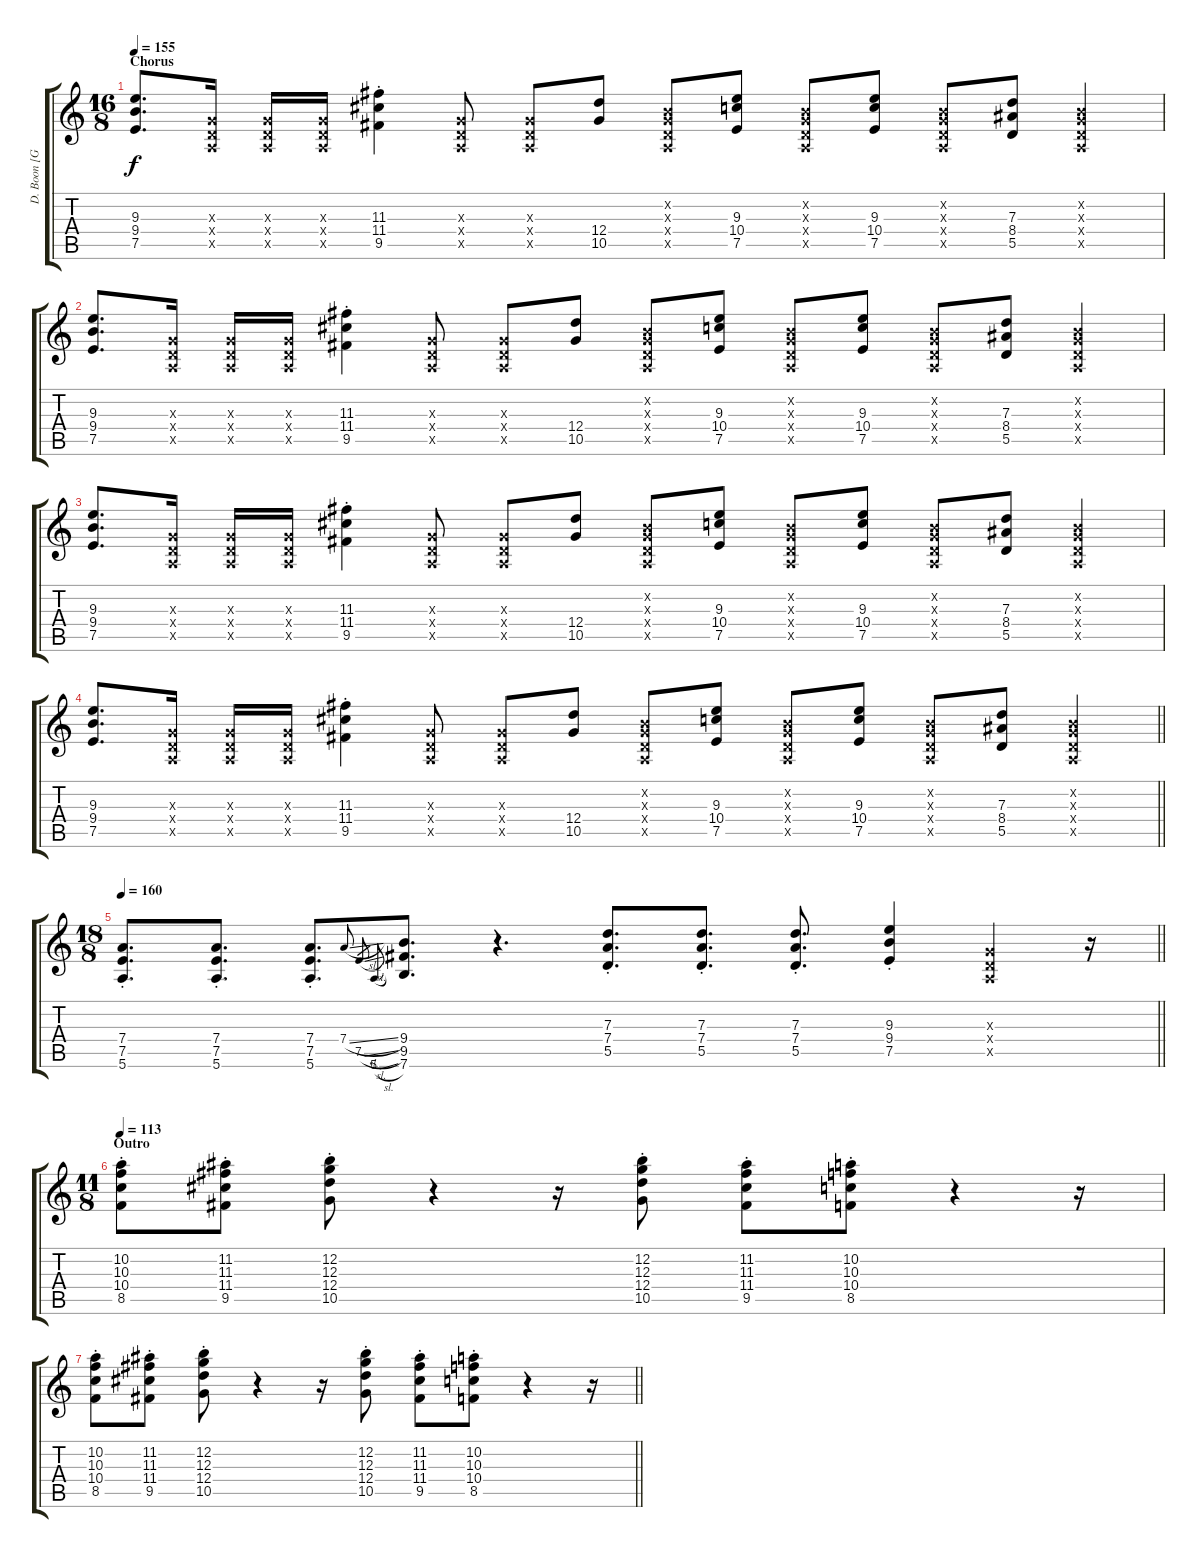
\track ("D. Boon [Guitar]" "D. Boon [G") {instrument distortionguitar}
\staff {score tabs}
\tuning (E4 B3 G3 D3 A2 E2) {hide}
\ts (16 8)
\section ("" "Chorus")
\tempo 155
\clef g2
\ks c
(9.3 9.4 7.5).8{d dy f} (0.3{x} 0.4{x} 0.5{x}).16 (0.3{x} 0.4{x} 0.5{x}).16 (0.3{x} 0.4{x} 0.5{x}).16 (11.3{st} 11.4{st} 9.5{st}).4 (0.3{x} 0.4{x} 0.5{x}).8 (0.3{x} 0.4{x} 0.5{x}).8 (12.4 10.5).8 (0.2{x} 0.3{x} 0.4{x} 0.5{x}).8 (9.3 10.4 7.5).8 (0.2{x} 0.3{x} 0.4{x} 0.5{x}).8 (9.3 10.4 7.5).8 (0.2{x} 0.3{x} 0.4{x} 0.5{x}).8 (7.3 8.4 5.5).8 (0.2{x} 0.3{x} 0.4{x} 0.5{x}).4 |
(9.3 9.4 7.5).8{d} (0.3{x} 0.4{x} 0.5{x}).16 (0.3{x} 0.4{x} 0.5{x}).16 (0.3{x} 0.4{x} 0.5{x}).16 (11.3{st} 11.4{st} 9.5{st}).4 (0.3{x} 0.4{x} 0.5{x}).8 (0.3{x} 0.4{x} 0.5{x}).8 (12.4 10.5).8 (0.2{x} 0.3{x} 0.4{x} 0.5{x}).8 (9.3 10.4 7.5).8 (0.2{x} 0.3{x} 0.4{x} 0.5{x}).8 (9.3 10.4 7.5).8 (0.2{x} 0.3{x} 0.4{x} 0.5{x}).8 (7.3 8.4 5.5).8 (0.2{x} 0.3{x} 0.4{x} 0.5{x}).4 |
(9.3 9.4 7.5).8{d} (0.3{x} 0.4{x} 0.5{x}).16 (0.3{x} 0.4{x} 0.5{x}).16 (0.3{x} 0.4{x} 0.5{x}).16 (11.3{st} 11.4{st} 9.5{st}).4 (0.3{x} 0.4{x} 0.5{x}).8 (0.3{x} 0.4{x} 0.5{x}).8 (12.4 10.5).8 (0.2{x} 0.3{x} 0.4{x} 0.5{x}).8 (9.3 10.4 7.5).8 (0.2{x} 0.3{x} 0.4{x} 0.5{x}).8 (9.3 10.4 7.5).8 (0.2{x} 0.3{x} 0.4{x} 0.5{x}).8 (7.3 8.4 5.5).8 (0.2{x} 0.3{x} 0.4{x} 0.5{x}).4 |
\barLineRight lightlight
(9.3 9.4 7.5).8{d} (0.3{x} 0.4{x} 0.5{x}).16 (0.3{x} 0.4{x} 0.5{x}).16 (0.3{x} 0.4{x} 0.5{x}).16 (11.3{st} 11.4{st} 9.5{st}).4 (0.3{x} 0.4{x} 0.5{x}).8 (0.3{x} 0.4{x} 0.5{x}).8 (12.4 10.5).8 (0.2{x} 0.3{x} 0.4{x} 0.5{x}).8 (9.3 10.4 7.5).8 (0.2{x} 0.3{x} 0.4{x} 0.5{x}).8 (9.3 10.4 7.5).8 (0.2{x} 0.3{x} 0.4{x} 0.5{x}).8 (7.3 8.4 5.5).8 (0.2{x} 0.3{x} 0.4{x} 0.5{x}).4 |
\ts (18 8)
\tempo 160
\barLineRight lightlight
(7.4{st} 7.5{st} 5.6{st}).8{d} (7.4{st} 7.5{st} 5.6{st}).8{d} (7.4{st} 7.5{st} 5.6{st}).8{d} 7.4{sl}.32{gr onbeat} 7.5{sl}.32{gr} 5.6{sl}.32{gr onbeat} (9.4 9.5 7.6).8{d} r.4{d} (7.3{st} 7.4{st} 5.5{st}).8{d} (7.3{st} 7.4{st} 5.5{st}).8{d} (7.3{st} 7.4{st} 5.5{st}).8{d} (9.3{st} 9.4{st} 7.5{st}).4 (0.3{x} 0.4{x} 0.5{x}).4 r.16 |
\ts (11 8)
\section ("" "Outro")
\tempo 113
(10.2{st} 10.3{st} 10.4{st} 8.5{st}).8 (11.2{st} 11.3{st} 11.4{st} 9.5{st}).8 (12.2{st} 12.3{st} 12.4{st} 10.5{st}).8 r.4 r.16 (12.2{st} 12.3{st} 12.4{st} 10.5{st}).8 (11.2{st} 11.3{st} 11.4{st} 9.5{st}).8 (10.2{st} 10.3{st} 10.4{st} 8.5{st}).8 r.4 r.16 |
\barLineRight lightlight
(10.2{st} 10.3{st} 10.4{st} 8.5{st}).8 (11.2{st} 11.3{st} 11.4{st} 9.5{st}).8 (12.2{st} 12.3{st} 12.4{st} 10.5{st}).8 r.4 r.16 (12.2{st} 12.3{st} 12.4{st} 10.5{st}).8 (11.2{st} 11.3{st} 11.4{st} 9.5{st}).8 (10.2{st} 10.3{st} 10.4{st} 8.5{st}).8 r.4 r.16
